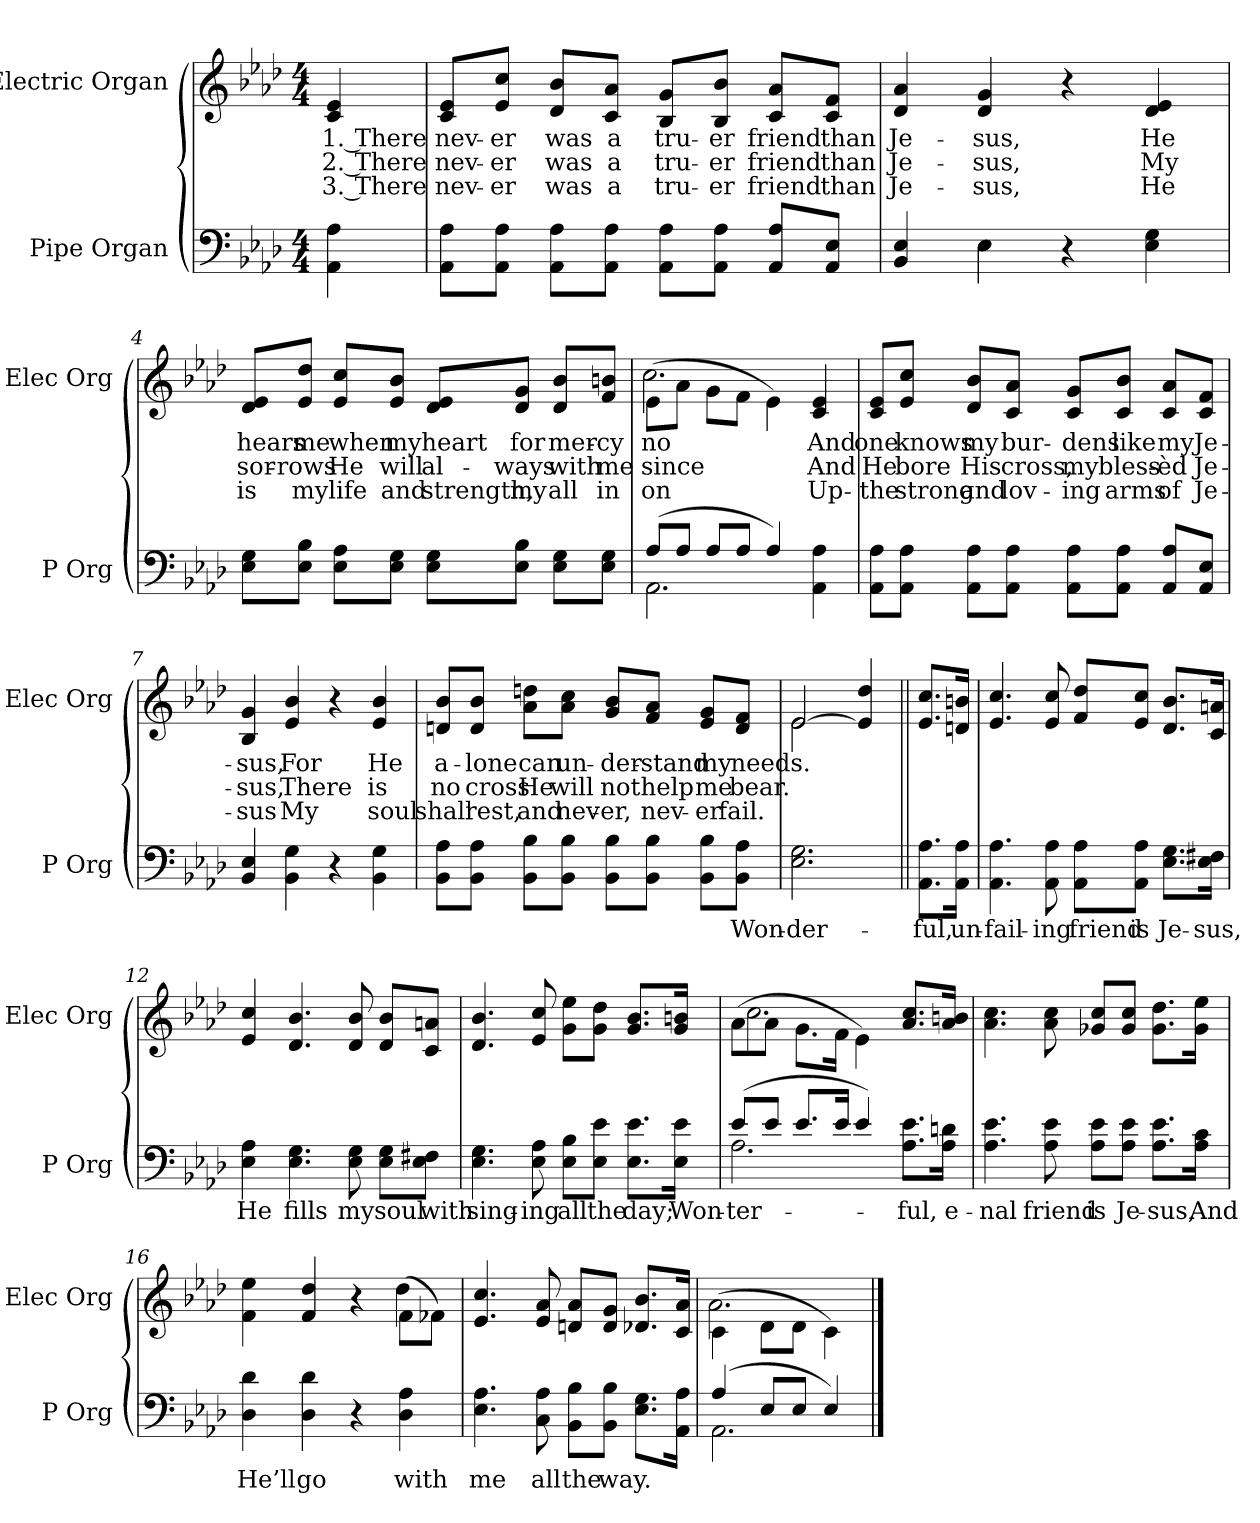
**kern	**text	**kern	**text	**text	**text
*part2	*part2	*part1	*part1	*part1	*part1
*staff2	*staff2	*staff1	*staff1	*staff1	*staff1
*I"Pipe Organ	*	*I"Electric Organ	*	*	*
*I'P Org	*	*I'Elec Org	*	*	*
*clefF4	*	*clefG2	*	*	*
*k[b-e-a-d-]	*	*k[b-e-a-d-]	*	*	*
*A-:	*	*A-:	*	*	*
*M4/4	*	*M4/4	*	*	*
=1	=1	=1	=1	=1	=1
4AA- 4A-	.	4c 4e-	1. There	2. There	3. There
=2	=2	=2	=2	=2	=2
8AA-\ 8A-\L	.	8c/ 8e-/L	nev-	nev-	nev-
8AA-\ 8A-\J	.	8e-/ 8cc/J	-er	-er	-er
8AA-\ 8A-\L	.	8d-/ 8b-/L	was	was	was
8AA-\ 8A-\J	.	8c/ 8a-/J	a	a	a
8AA-\ 8A-\L	.	8B-/ 8g/L	tru-	tru-	tru-
8AA-\ 8A-\J	.	8B-/ 8b-/J	-er	-er	-er
8AA-/ 8A-/L	.	8c/ 8a-/L	friend	friend	friend
8AA-/ 8E-/J	.	8c/ 8f/J	than	than	than
=3	=3	=3	=3	=3	=3
*^	*	*	*	*	*
4BB- 4E-	4ryy	.	4d- 4a-	Je-	Je-	Je-
4E-\	4E-	.	4d- 4g	-sus,	-sus,	-sus,
4r	2ryy	.	4r	.	.	.
4E- 4G	.	.	4d- 4e-	He	My	He
*v	*v	*	*	*	*	*
=4	=4	=4	=4	=4	=4
8E-\ 8G\L	.	8d-/ 8e-/L	hears	sor-	is
8E-\ 8B-\J	.	8e-/ 8dd-/J	me	-rows	my
8E-\ 8A-\L	.	8e-/ 8cc/L	when	He	life
8E-\ 8G\J	.	8e-/ 8b-/J	my	will	and
8E-\ 8G\L	.	8d-/ 8e-/L	heart	al-	strength,
8E-\ 8B-\J	.	8d-/ 8g/J	for	-ways	my
8E-\ 8G\L	.	8d-/ 8b-/L	mer-	with	all
8E-\ 8G\J	.	8f/ 8bn/J	-cy	me	in
=5	=5	=5	=5	=5	=5
*^	*	*^	*	*	*
(8A-/L	2.AA-	.	(8e-\L	2.cc	no	since	-on
8A-/J	.	.	8a-\J	.	.	.	.
8A-/L	.	.	8g\L	.	.	.	.
8A-/J	.	.	8f\J	.	.	.	.
4A-/)	.	.	4e-\)	.	.	.	.
4AA- 4A-	4ryy	.	4c 4e-	4ryy	And	And	Up-
*v	*v	*	*	*	*	*	*
*	*	*v	*v	*	*	*
=6	=6	=6	=6	=6	=6
8AA-\ 8A-\L	.	8c/ 8e-/L	one	He	the
8AA-\ 8A-\J	.	8e-/ 8cc/J	knows	bore	strong
8AA-\ 8A-\L	.	8d-/ 8b-/L	my	His	and
8AA-\ 8A-\J	.	8c/ 8a-/J	bur-	cross,	lov-
8AA-\ 8A-\L	.	8c/ 8g/L	-dens	my	-ing
8AA-\ 8A-\J	.	8c/ 8b-/J	like	bless-	arms
8AA-/ 8A-/L	.	8c/ 8a-/L	my	-èd	of
8AA-/ 8E-/J	.	8c/ 8f/J	Je-	Je-	Je-
=7	=7	=7	=7	=7	=7
4BB- 4E-	.	4B- 4g	-sus,	-sus,	-sus
4BB- 4G	.	4e- 4b-	For	There	My
4r	.	4r	.	.	.
4BB- 4G	.	4e- 4b-	He	is	soul
=8	=8	=8	=8	=8	=8
8BB-\ 8A-\L	.	8dn/ 8b-/L	a-	no	shall
8BB-\ 8A-\J	.	8d/ 8b-/J	-lone	cross	rest,
8BB-\ 8B-\L	.	8a-\ 8ddn\L	can	He	and
8BB-\ 8B-\J	.	8a-\ 8cc\J	un-	will	nev-
8BB-\ 8B-\L	.	8g/ 8b-/L	-der-	not	-er,
8BB-\ 8B-\J	.	8f/ 8a-/J	-stand	help	nev-
8BB-\ 8B-\L	.	8e-/ 8g/L	my	me	-er
8BB-\ 8A-\J	Won-	8d/ 8f/J	needs.	bear.	fail.
=9	=9	=9	=9	=9	=9
*	*	*^	*	*	*
2.E- 2.G	-der-	[2e-/	2e-	.	.	.
.	.	4e-] 4dd-	4ryy	.	.	.
=10||	=10||	=10||	=10||	=10||	=10||	=10||
!	!	!LO:TX:t=Refrain	!	!	!	!
*	*	*v	*v	*	*	*
8.AA-\ 8.A-\L	-ful,	8.e-/ 8.cc/L	.	.	.
16AA-\ 16A-\Jk	un-	16dn/ 16bn/Jk	.	.	.
=11	=11	=11	=11	=11	=11
4.AA- 4.A-	-fail-	4.e- 4.cc	.	.	.
8AA- 8A-	-ing	8e- 8cc	.	.	.
8AA-\ 8A-\L	friend	8f/ 8dd-/L	.	.	.
8AA-\ 8A-\J	is	8e-/ 8cc/J	.	.	.
8.E-\ 8.G\L	Je-	8.d-/ 8.b-/L	.	.	.
16E-\ 16F#X\Jk	-sus,	16c/ 16an/Jk	.	.	.
=12	=12	=12	=12	=12	=12
4E- 4A-	He	4e- 4cc	.	.	.
4.E- 4.G	fills	4.d- 4.b-	.	.	.
8E- 8G	my	8d- 8b-	.	.	.
8E-\ 8G\L	soul	8d-/ 8b-/L	.	.	.
8E-\ 8F#X\J	with	8c/ 8an/J	.	.	.
=13	=13	=13	=13	=13	=13
4.E- 4.G	sing-	4.d- 4.b-	.	.	.
8E- 8A-	-ing	8e- 8cc	.	.	.
8E-\ 8B-\L	all	8g\ 8ee-\L	.	.	.
8E-\ 8e-\J	the	8g\ 8dd-\J	.	.	.
8.E-\ 8.e-\L	day;	8.g/ 8.b-/L	.	.	.
16E-\ 16e-\Jk	Won-	16g/ 16bn/Jk	.	.	.
=14	=14	=14	=14	=14	=14
*^	*	*^	*	*	*
(8e-/L	2.A-	-ter-	(8a-\L	2.cc	.	.	.
8e-/J	.	.	8a-\J	.	.	.	.
8.e-/L	.	.	8.g\L	.	.	.	.
16e-/Jk	.	.	16f\Jk	.	.	.	.
4e-/)	.	.	4e-\)	.	.	.	.
8.A-\ 8.e-\L	4ryy	-ful,	8.a-/ 8.cc/L	4ryy	.	.	.
16A-\ 16dn\Jk	.	e-	16a-/ 16bn/Jk	.	.	.	.
*v	*v	*	*	*	*	*	*
*	*	*v	*v	*	*	*
=15	=15	=15	=15	=15	=15
4.A- 4.e-	-nal	4.a- 4.cc	.	.	.
8A- 8e-	friend	8a- 8cc	.	.	.
8A-\ 8e-\L	is	8g-X/ 8cc/L	.	.	.
8A-\ 8e-\J	Je-	8g-/ 8cc/J	.	.	.
8.A-\ 8.e-\L	-sus,	8.g-\ 8.dd-\L	.	.	.
16A-\ 16c\Jk	And	16g-\ 16ee-\Jk	.	.	.
=16	=16	=16	=16	=16	=16
*	*	*^	*	*	*
4D- 4d-	He’ll	4f 4ee-	2.ryy	.	.	.
4D- 4d-	go	4f 4dd-	.	.	.	.
4r	.	4r	.	.	.	.
4D- 4A-	with	(8f\L	4dd-	.	.	.
.	.	8f-X\J)	.	.	.	.
*	*	*v	*v	*	*	*
=17	=17	=17	=17	=17	=17
4.E- 4.A-	me	4.e- 4.cc	.	.	.
8C 8A-	all	8e- 8a-	.	.	.
8BB-\ 8B-\L	the	8dn/ 8a-/L	.	.	.
8BB-\ 8B-\J	way.	8d/ 8g/J	.	.	.
8.E-\ 8.G\L	.	8.d-X/ 8.b-/L	.	.	.
16AA-\ 16A-\Jk	.	16c/ 16a-/Jk	.	.	.
=18	=18	=18	=18	=18	=18
*^	*	*^	*	*	*
(4A-/	2.AA-	.	(4c\	2.a-	.	.	.
8E-/L	.	.	8d-\L	.	.	.	.
8E-/J	.	.	8d-\J	.	.	.	.
4E-/)	.	.	4c\)	.	.	.	.
*v	*v	*	*	*	*	*	*
*	*	*v	*v	*	*	*
==	==	==	==	==	==
*-	*-	*-	*-	*-	*-
